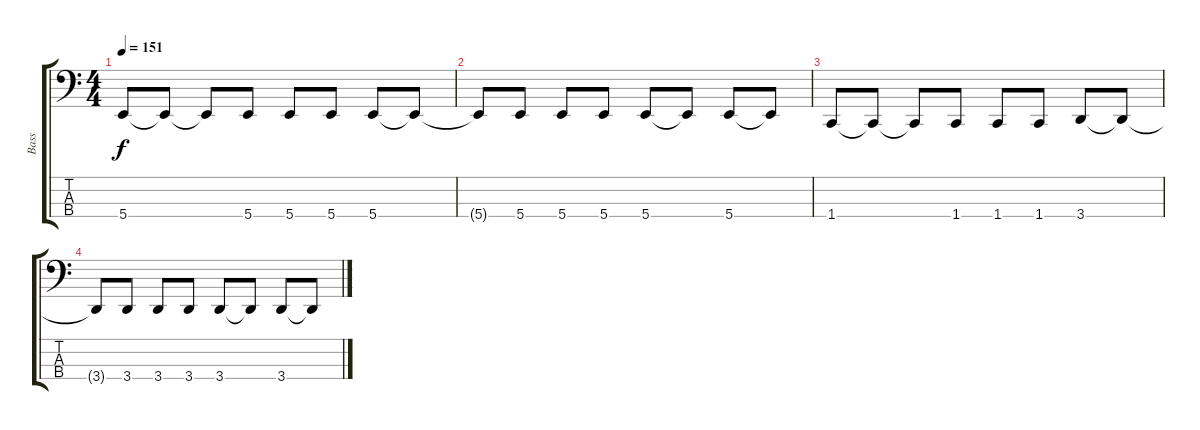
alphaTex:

\track ("Bass" "Bass") {instrument electricbasspick}
\staff {score tabs}
\tuning (D2 A1 E1 B0) {hide}
\ts (4 4)
\tempo 151
\clef f4
\ks c
5.4.8{dy f} 5.4{t}.8 5.4{t}.8 5.4.8 5.4.8 5.4.8 5.4.8 5.4{t}.8 |
5.4{t}.8 5.4.8 5.4.8 5.4.8 5.4.8 5.4{t}.8 5.4.8 5.4{t}.8 |
1.4.8 1.4{t}.8 1.4{t}.8 1.4.8 1.4.8 1.4.8 3.4.8 3.4{t}.8 |
3.4{t}.8 3.4.8 3.4.8 3.4.8 3.4.8 3.4{t}.8 3.4.8 3.4{t}.8
